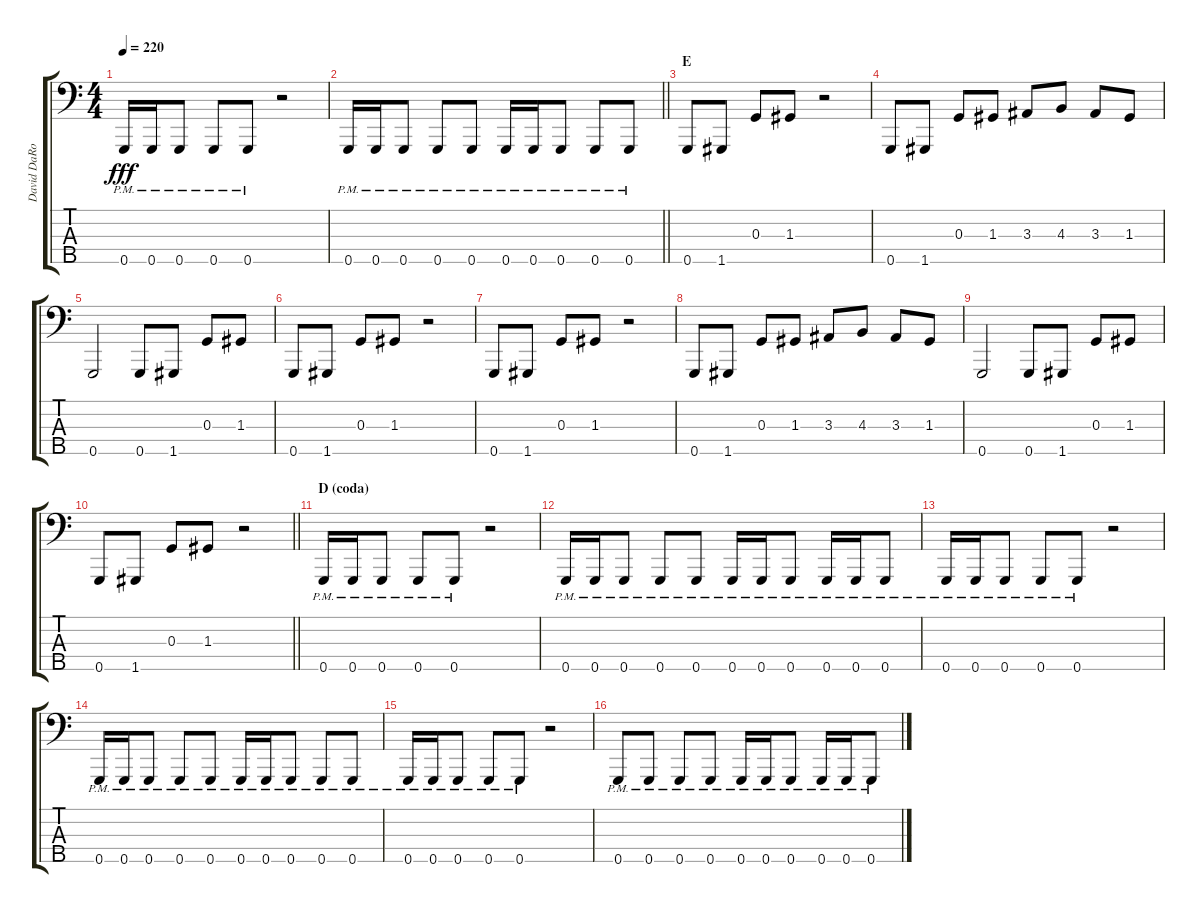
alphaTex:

\track ("David DaRocha - Bass" "David DaRo") {instrument electricbasspick}
\staff {score tabs}
\tuning (F2 C2 G1 D1 G0) {hide}
\ts (4 4)
\tempo 220
\clef f4
\ks c
0.5{pm}.16{dy fff} 0.5{pm}.16 0.5{pm}.8 0.5{pm}.8 0.5{pm}.8 r.2 |
\barLineRight lightlight
0.5{pm}.16 0.5{pm}.16 0.5{pm}.8 0.5{pm}.8 0.5{pm}.8 0.5{pm}.16 0.5{pm}.16 0.5{pm}.8 0.5{pm}.8 0.5{pm}.8 |
\section ("" "E")
0.5.8 1.5.8 0.3.8 1.3.8 r.2 |
0.5.8 1.5.8 0.3.8 1.3.8 3.3.8 4.3.8 3.3.8 1.3.8 |
0.5.2 0.5.8 1.5.8 0.3.8 1.3.8 |
0.5.8 1.5.8 0.3.8 1.3.8 r.2 |
0.5.8 1.5.8 0.3.8 1.3.8 r.2 |
0.5.8 1.5.8 0.3.8 1.3.8 3.3.8 4.3.8 3.3.8 1.3.8 |
0.5.2 0.5.8 1.5.8 0.3.8 1.3.8 |
\barLineRight lightlight
0.5.8 1.5.8 0.3.8 1.3.8 r.2 |
\section ("" "D (coda)")
0.5{pm}.16 0.5{pm}.16 0.5{pm}.8 0.5{pm}.8 0.5{pm}.8 r.2 |
0.5{pm}.16 0.5{pm}.16 0.5{pm}.8 0.5{pm}.8 0.5{pm}.8 0.5{pm}.16 0.5{pm}.16 0.5{pm}.8 0.5{pm}.16 0.5{pm}.16 0.5{pm}.8 |
0.5{pm}.16 0.5{pm}.16 0.5{pm}.8 0.5{pm}.8 0.5{pm}.8 r.2 |
0.5{pm}.16 0.5{pm}.16 0.5{pm}.8 0.5{pm}.8 0.5{pm}.8 0.5{pm}.16 0.5{pm}.16 0.5{pm}.8 0.5{pm}.8 0.5{pm}.8 |
0.5{pm}.16 0.5{pm}.16 0.5{pm}.8 0.5{pm}.8 0.5{pm}.8 r.2 |
0.5{pm}.8 0.5{pm}.8 0.5{pm}.8 0.5{pm}.8 0.5{pm}.16 0.5{pm}.16 0.5{pm}.8 0.5{pm}.16 0.5{pm}.16 0.5{pm}.8
